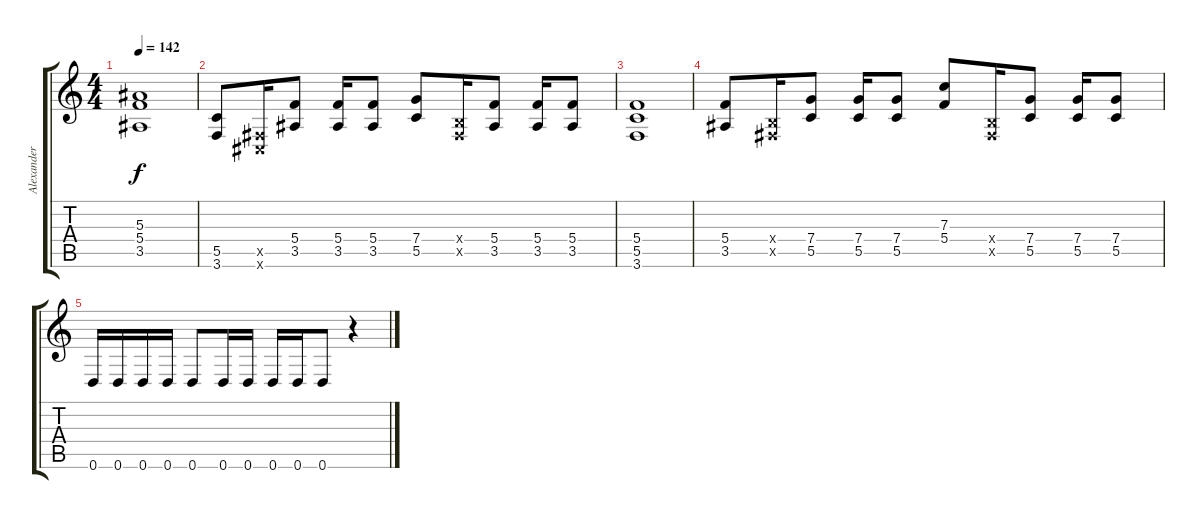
\track ("Alexander Kuoppala" "Alexander ") {instrument distortionguitar}
\staff {score tabs}
\tuning (D4 A3 F3 C3 G2 D2) {hide}
\ts (4 4)
\tempo 142
\clef g2
\ks c
(5.3 5.4 3.5).1{dy f} |
(5.5 3.6).8 (-1.5{x} -1.6{x}).16 (5.4 3.5).8 (5.4 3.5).16 (5.4 3.5).8 (7.4 5.5).8 (-1.4{x} -1.5{x}).16 (5.4 3.5).8 (5.4 3.5).16 (5.4 3.5).8 |
(5.4 5.5 3.6).1 |
(5.4 3.5).8 (-1.4{x} -1.5{x}).16 (7.4 5.5).8 (7.4 5.5).16 (7.4 5.5).8 (7.3 5.4).8 (-1.4{x} -1.5{x}).16 (7.4 5.5).8 (7.4 5.5).16 (7.4 5.5).8 |
0.6.16 0.6.16 0.6.16 0.6.16 0.6.8 0.6.16 0.6.16 0.6.16 0.6.16 0.6.8 r.4
